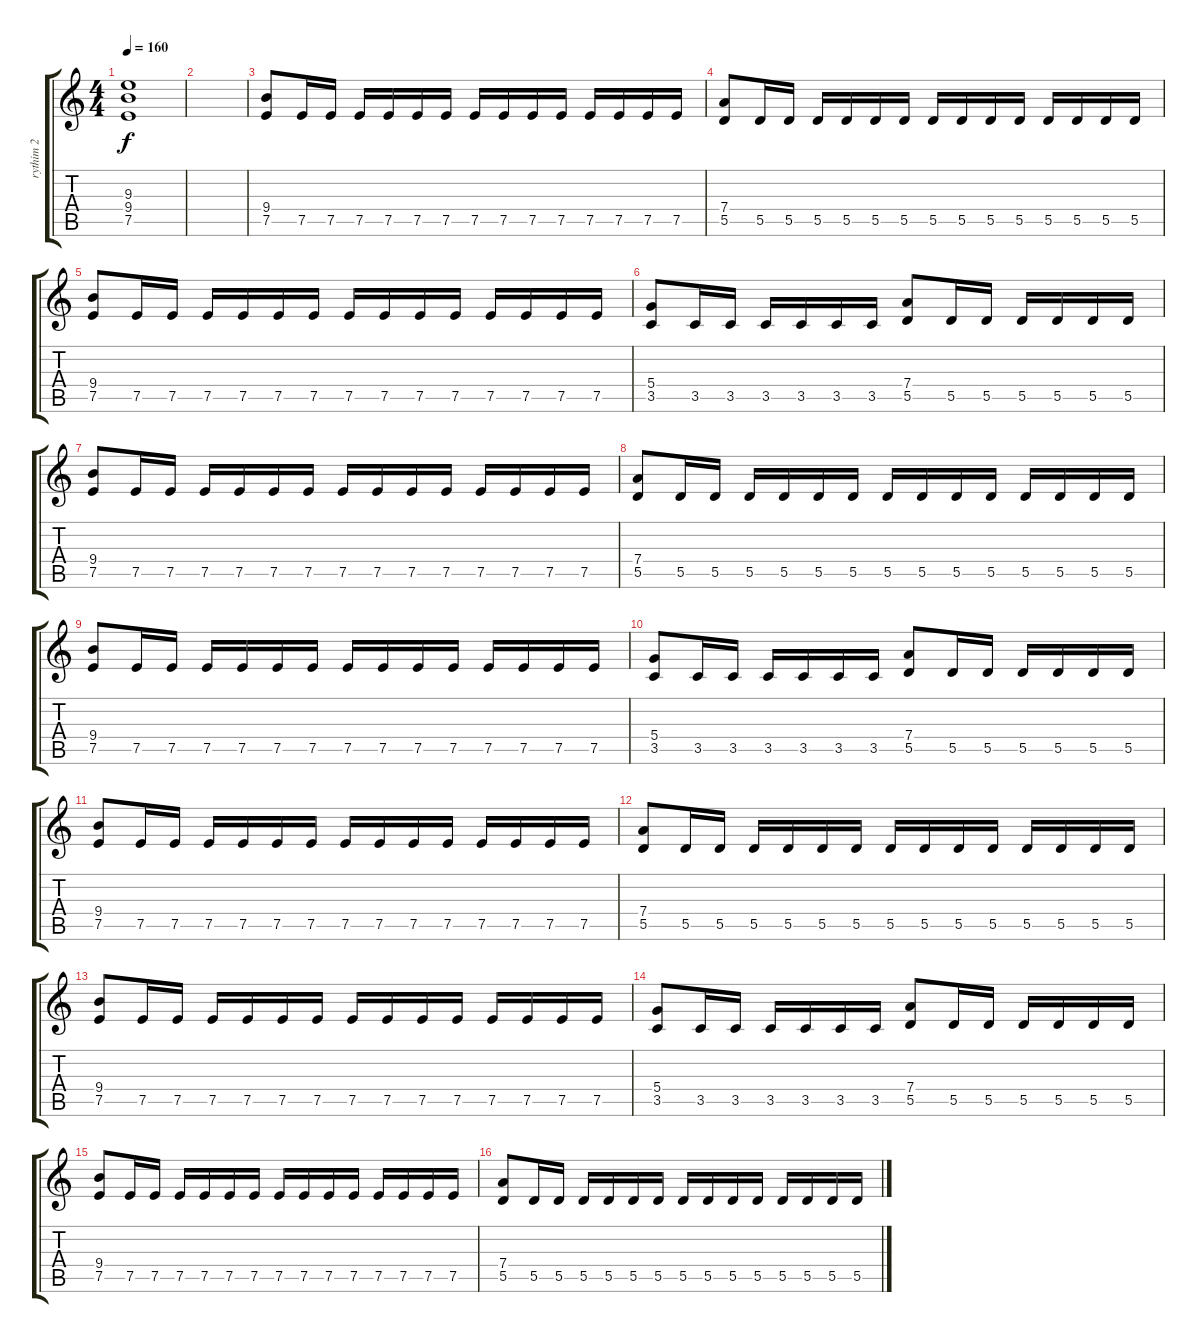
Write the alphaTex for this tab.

\track ("rythim 2" "rythim 2") {instrument distortionguitar}
\staff {score tabs}
\tuning (E4 B3 G3 D3 A2 E2) {hide}
\ts (4 4)
\tempo 160
\clef g2
\ks c
(9.3 9.4 7.5).1{dy f} |
|
(9.4 7.5).8 7.5.16 7.5.16 7.5.16 7.5.16 7.5.16 7.5.16 7.5.16 7.5.16 7.5.16 7.5.16 7.5.16 7.5.16 7.5.16 7.5.16 |
(7.4 5.5).8 5.5.16 5.5.16 5.5.16 5.5.16 5.5.16 5.5.16 5.5.16 5.5.16 5.5.16 5.5.16 5.5.16 5.5.16 5.5.16 5.5.16 |
(9.4 7.5).8 7.5.16 7.5.16 7.5.16 7.5.16 7.5.16 7.5.16 7.5.16 7.5.16 7.5.16 7.5.16 7.5.16 7.5.16 7.5.16 7.5.16 |
(5.4 3.5).8 3.5.16 3.5.16 3.5.16 3.5.16 3.5.16 3.5.16 (7.4 5.5).8 5.5.16 5.5.16 5.5.16 5.5.16 5.5.16 5.5.16 |
(9.4 7.5).8 7.5.16 7.5.16 7.5.16 7.5.16 7.5.16 7.5.16 7.5.16 7.5.16 7.5.16 7.5.16 7.5.16 7.5.16 7.5.16 7.5.16 |
(7.4 5.5).8 5.5.16 5.5.16 5.5.16 5.5.16 5.5.16 5.5.16 5.5.16 5.5.16 5.5.16 5.5.16 5.5.16 5.5.16 5.5.16 5.5.16 |
(9.4 7.5).8 7.5.16 7.5.16 7.5.16 7.5.16 7.5.16 7.5.16 7.5.16 7.5.16 7.5.16 7.5.16 7.5.16 7.5.16 7.5.16 7.5.16 |
(5.4 3.5).8 3.5.16 3.5.16 3.5.16 3.5.16 3.5.16 3.5.16 (7.4 5.5).8 5.5.16 5.5.16 5.5.16 5.5.16 5.5.16 5.5.16 |
(9.4 7.5).8 7.5.16 7.5.16 7.5.16 7.5.16 7.5.16 7.5.16 7.5.16 7.5.16 7.5.16 7.5.16 7.5.16 7.5.16 7.5.16 7.5.16 |
(7.4 5.5).8 5.5.16 5.5.16 5.5.16 5.5.16 5.5.16 5.5.16 5.5.16 5.5.16 5.5.16 5.5.16 5.5.16 5.5.16 5.5.16 5.5.16 |
(9.4 7.5).8 7.5.16 7.5.16 7.5.16 7.5.16 7.5.16 7.5.16 7.5.16 7.5.16 7.5.16 7.5.16 7.5.16 7.5.16 7.5.16 7.5.16 |
(5.4 3.5).8 3.5.16 3.5.16 3.5.16 3.5.16 3.5.16 3.5.16 (7.4 5.5).8 5.5.16 5.5.16 5.5.16 5.5.16 5.5.16 5.5.16 |
(9.4 7.5).8 7.5.16 7.5.16 7.5.16 7.5.16 7.5.16 7.5.16 7.5.16 7.5.16 7.5.16 7.5.16 7.5.16 7.5.16 7.5.16 7.5.16 |
(7.4 5.5).8 5.5.16 5.5.16 5.5.16 5.5.16 5.5.16 5.5.16 5.5.16 5.5.16 5.5.16 5.5.16 5.5.16 5.5.16 5.5.16 5.5.16
